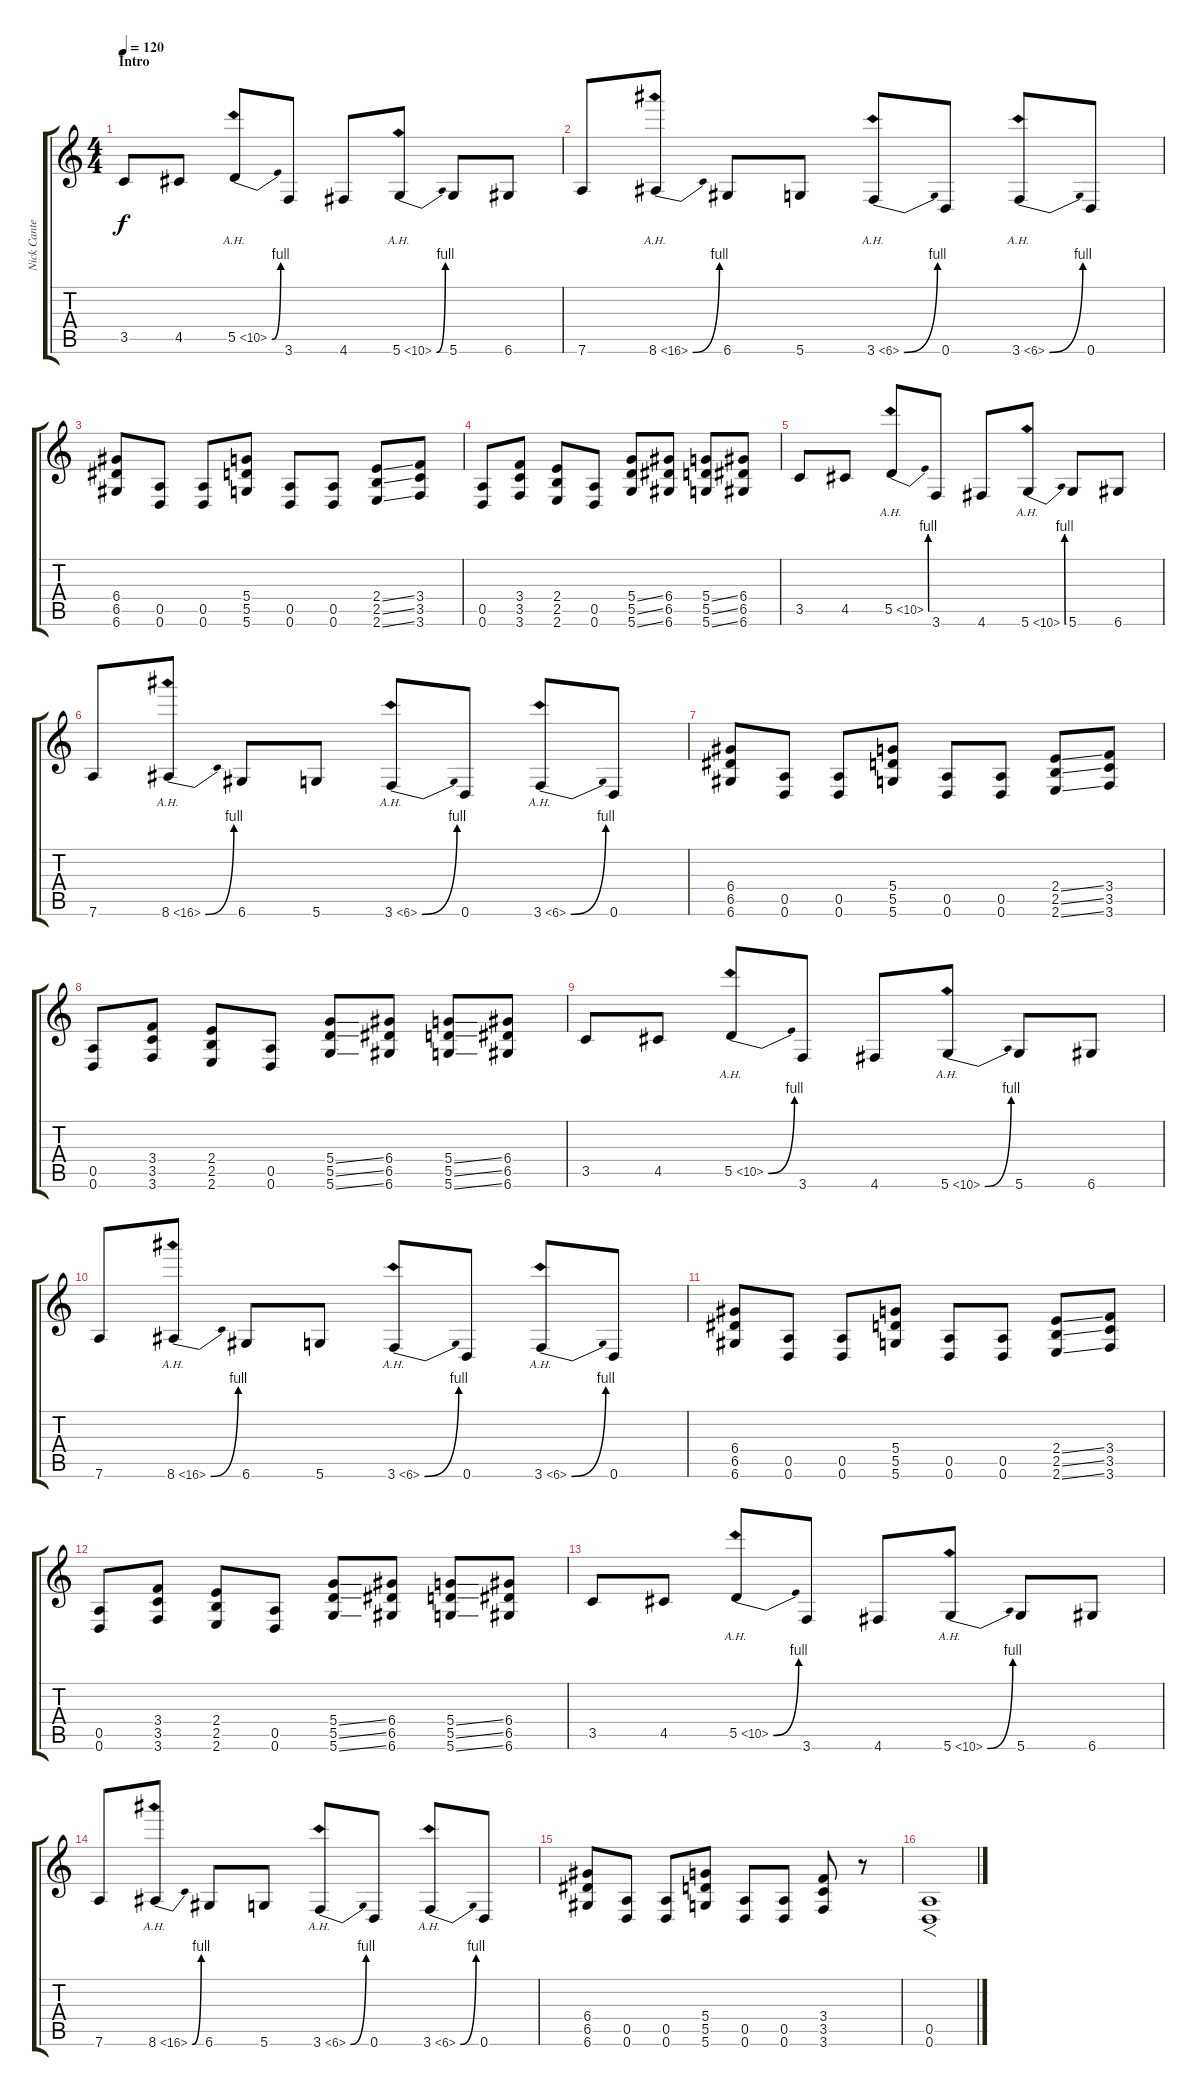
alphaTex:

\track ("Nick Cantenese" "Nick Cante") {instrument distortionguitar}
\staff {score tabs}
\tuning (E4 B3 G3 D3 A2 D2) {hide}
\ts (4 4)
\section ("" "Intro")
\tempo 120
\clef g2
\ks c
3.5.8{dy f instrument distortionguitar} 4.5.8 5.5{be (bend 0 0 60 4) ah 5}.8 3.6.8 4.6.8 5.6{be (bend 0 0 60 4) ah 5}.8 5.6.8 6.6.8 |
7.6.8 8.6{be (bend 0 0 60 4) ah 8}.8 6.6.8 5.6.8 3.6{be (bend 0 0 60 4) ah 3}.8 0.6.8 3.6{be (bend 0 0 60 4) ah 3}.8 0.6.8 |
(6.4 6.5 6.6).8 (0.5 0.6).8 (0.5 0.6).8 (5.4 5.5 5.6).8 (0.5 0.6).8 (0.5 0.6).8 (2.4{ss} 2.5{ss} 2.6{ss}).8 (3.4 3.5 3.6).8 |
(0.5 0.6).8 (3.4 3.5 3.6).8 (2.4 2.5 2.6).8 (0.5 0.6).8 (5.4{ss} 5.5{ss} 5.6{ss}).8 (6.4 6.5 6.6).8 (5.4{ss} 5.5{ss} 5.6{ss}).8 (6.4 6.5 6.6).8 |
3.5.8 4.5.8 5.5{be (bend 0 0 60 4) ah 5}.8 3.6.8 4.6.8 5.6{be (bend 0 0 60 4) ah 5}.8 5.6.8 6.6.8 |
7.6.8 8.6{be (bend 0 0 60 4) ah 8}.8 6.6.8 5.6.8 3.6{be (bend 0 0 60 4) ah 3}.8 0.6.8 3.6{be (bend 0 0 60 4) ah 3}.8 0.6.8 |
(6.4 6.5 6.6).8 (0.5 0.6).8 (0.5 0.6).8 (5.4 5.5 5.6).8 (0.5 0.6).8 (0.5 0.6).8 (2.4{ss} 2.5{ss} 2.6{ss}).8 (3.4 3.5 3.6).8 |
(0.5 0.6).8 (3.4 3.5 3.6).8 (2.4 2.5 2.6).8 (0.5 0.6).8 (5.4{ss} 5.5{ss} 5.6{ss}).8 (6.4 6.5 6.6).8 (5.4{ss} 5.5{ss} 5.6{ss}).8 (6.4 6.5 6.6).8 |
3.5.8 4.5.8 5.5{be (bend 0 0 60 4) ah 5}.8 3.6.8 4.6.8 5.6{be (bend 0 0 60 4) ah 5}.8 5.6.8 6.6.8 |
7.6.8 8.6{be (bend 0 0 60 4) ah 8}.8 6.6.8 5.6.8 3.6{be (bend 0 0 60 4) ah 3}.8 0.6.8 3.6{be (bend 0 0 60 4) ah 3}.8 0.6.8 |
(6.4 6.5 6.6).8 (0.5 0.6).8 (0.5 0.6).8 (5.4 5.5 5.6).8 (0.5 0.6).8 (0.5 0.6).8 (2.4{ss} 2.5{ss} 2.6{ss}).8 (3.4 3.5 3.6).8 |
(0.5 0.6).8 (3.4 3.5 3.6).8 (2.4 2.5 2.6).8 (0.5 0.6).8 (5.4{ss} 5.5{ss} 5.6{ss}).8 (6.4 6.5 6.6).8 (5.4{ss} 5.5{ss} 5.6{ss}).8 (6.4 6.5 6.6).8 |
3.5.8 4.5.8 5.5{be (bend 0 0 60 4) ah 5}.8 3.6.8 4.6.8 5.6{be (bend 0 0 60 4) ah 5}.8 5.6.8 6.6.8 |
7.6.8 8.6{be (bend 0 0 60 4) ah 8}.8 6.6.8 5.6.8 3.6{be (bend 0 0 60 4) ah 3}.8 0.6.8 3.6{be (bend 0 0 60 4) ah 3}.8 0.6.8 |
(6.4 6.5 6.6).8 (0.5 0.6).8 (0.5 0.6).8 (5.4 5.5 5.6).8 (0.5 0.6).8 (0.5 0.6).8 (3.4 3.5 3.6).8 r.8 |
(0.5 0.6).1{f}
